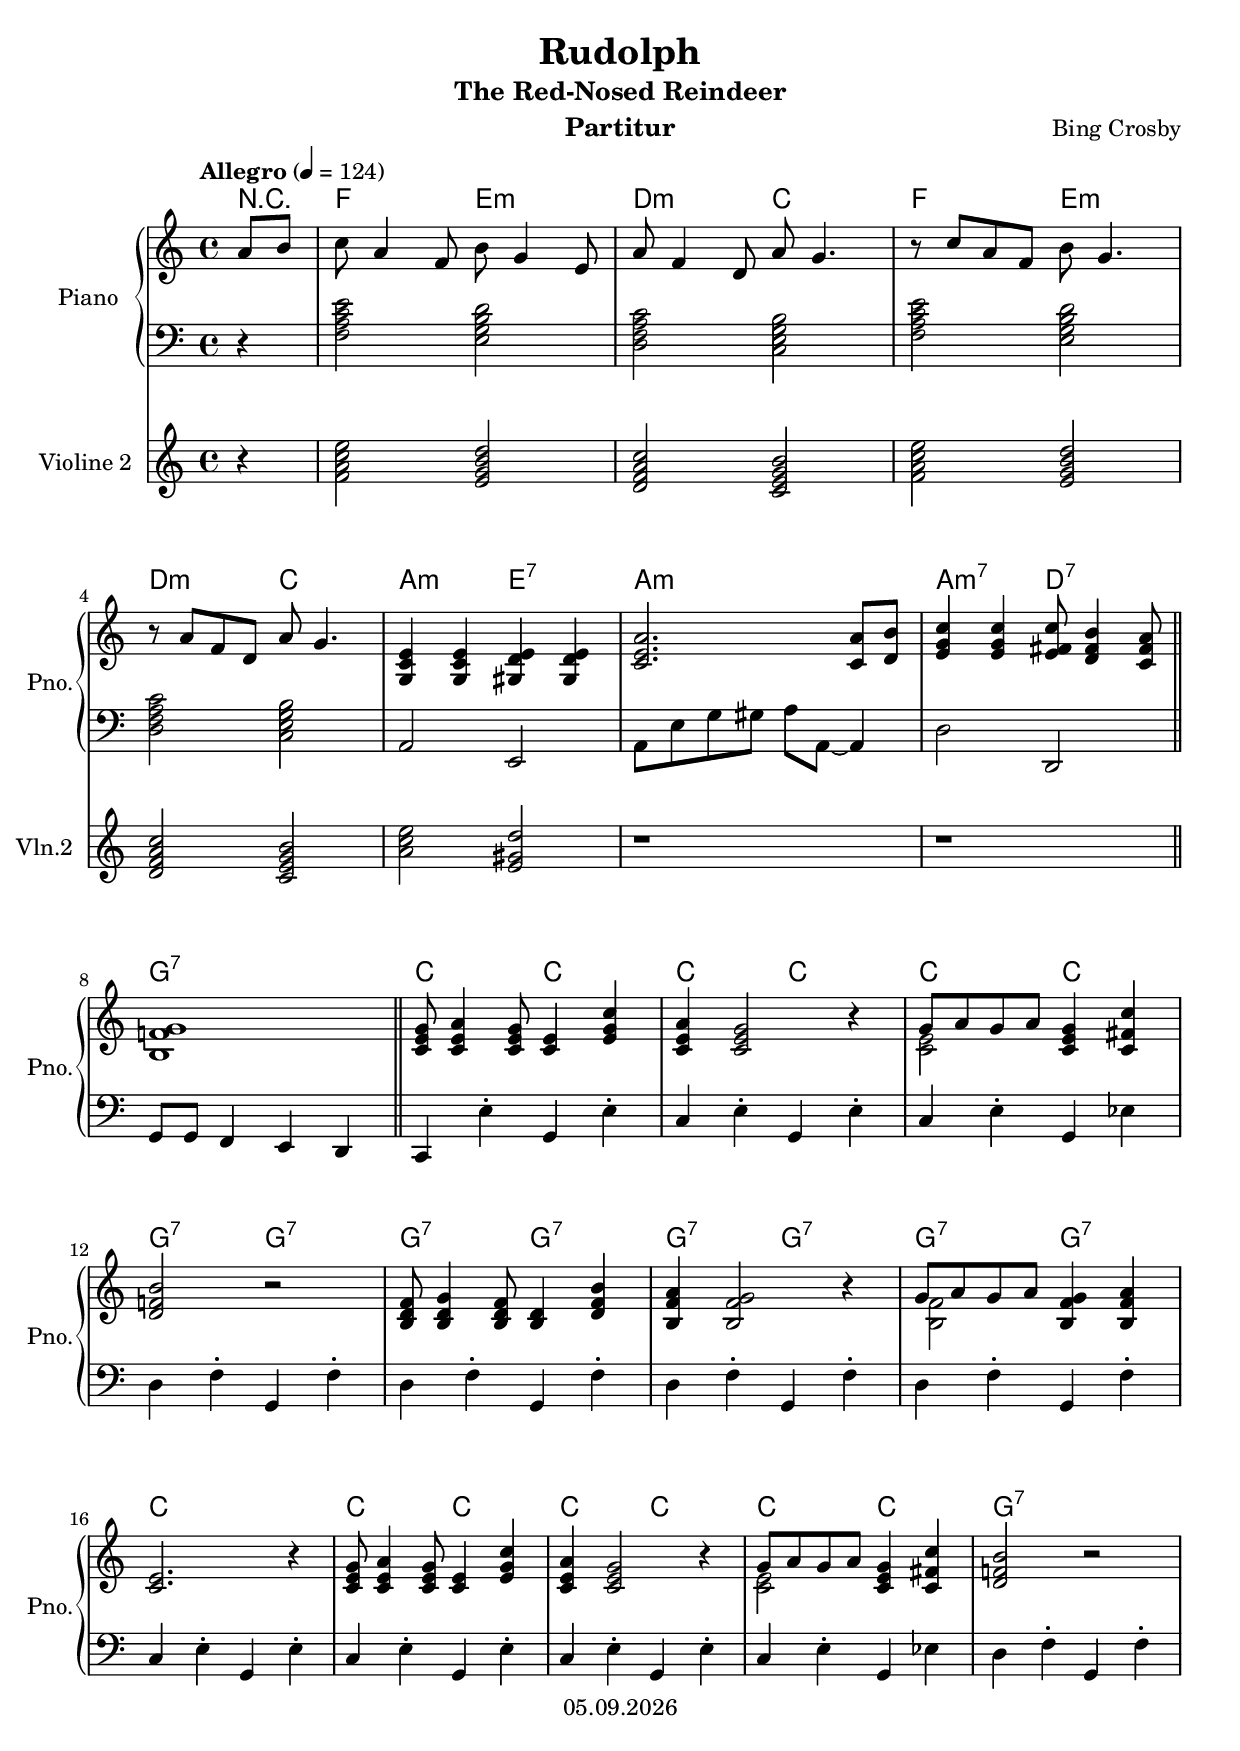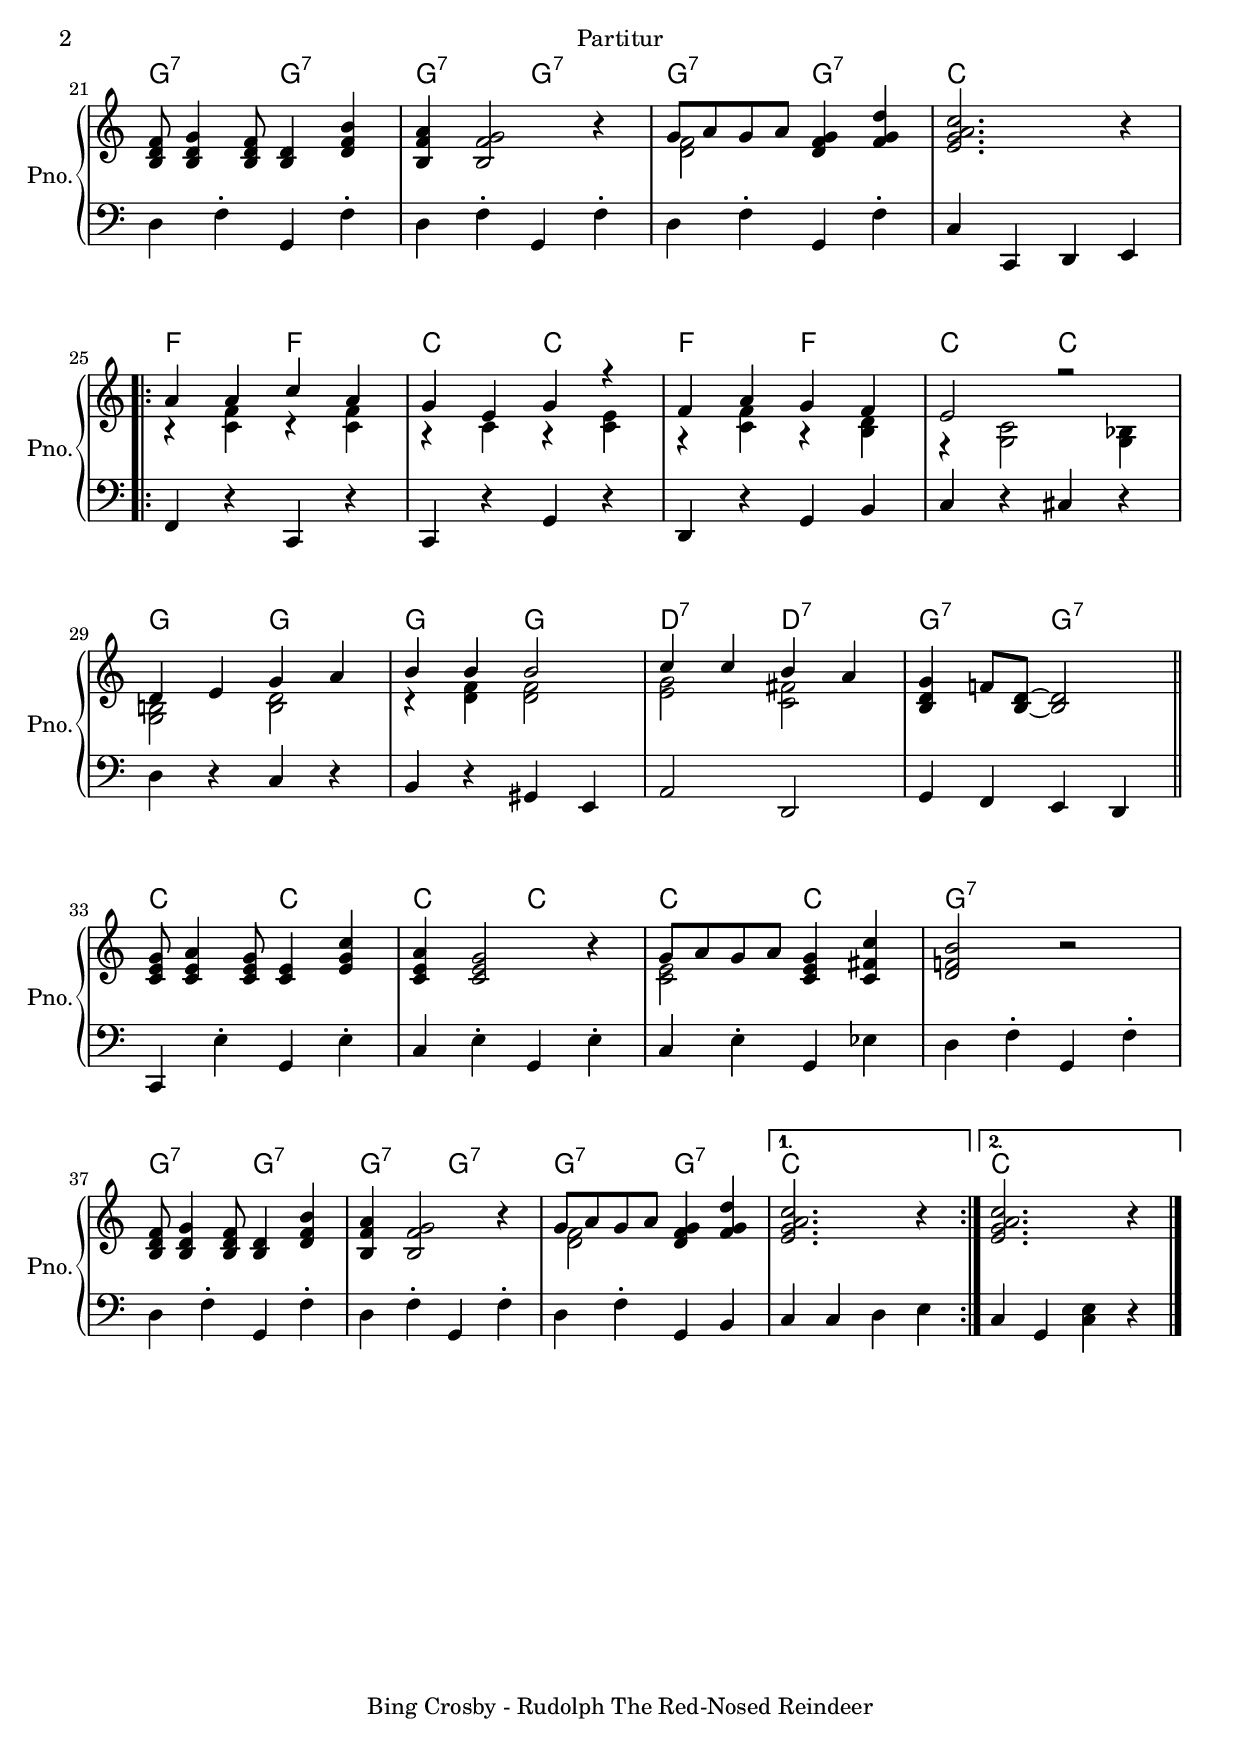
\version "2.18.2"

\version "2.18.2"

\header {
  title = "Rudolph"
  subtitle = "The Red-Nosed Reindeer"
  composer = "Bing Crosby"
  opus = ""
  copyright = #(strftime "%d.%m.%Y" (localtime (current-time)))
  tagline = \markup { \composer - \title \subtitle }
}

globalSettings= {
  \key c \major
  \time 4/4
  \tempo Allegro 4=124
  \partial 4
  \mergeDifferentlyHeadedOn 
  \mergeDifferentlyDottedOn
}

#(define (override-color-for-all-grobs color)
  (lambda (context)
   (let loop ((x all-grob-descriptions))
    (if (not (null? x))
     (let ((grob-name (caar x)))
      (ly:context-pushpop-property context grob-name 'color color)
      (loop (cdr x)))))))

\version "2.18.2"

\version "2.18.2"

\header {
  title = "Rudolph"
  subtitle = "The Red-Nosed Reindeer"
  composer = "Bing Crosby"
  opus = ""
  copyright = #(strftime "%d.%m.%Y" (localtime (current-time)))
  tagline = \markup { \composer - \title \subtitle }
}

globalSettings= {
  \key c \major
  \time 4/4
  \tempo Allegro 4=124
  \partial 4
  \mergeDifferentlyHeadedOn 
  \mergeDifferentlyDottedOn
}

#(define (override-color-for-all-grobs color)
  (lambda (context)
   (let loop ((x all-grob-descriptions))
    (if (not (null? x))
     (let ((grob-name (caar x)))
      (ly:context-pushpop-property context grob-name 'color color)
      (loop (cdr x)))))))


violinII = \relative c' { 
  \globalSettings
  \clef treble
  r4 |
  <f a c e>2 <e g b d>  |
  <d f a c> <c e g b> |
  <f a c e> <e g b d> | \break
  %4
  <d f a c> <c e g b> |
  <a' c e>2 <e gis d'> |
  r1 | r1 | \bar "||"
}

\version "2.18.2"

\version "2.18.2"

\header {
  title = "Rudolph"
  subtitle = "The Red-Nosed Reindeer"
  composer = "Bing Crosby"
  opus = ""
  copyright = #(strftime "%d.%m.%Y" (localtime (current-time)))
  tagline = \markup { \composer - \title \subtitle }
}

globalSettings= {
  \key c \major
  \time 4/4
  \tempo Allegro 4=124
  \partial 4
  \mergeDifferentlyHeadedOn 
  \mergeDifferentlyDottedOn
}

#(define (override-color-for-all-grobs color)
  (lambda (context)
   (let loop ((x all-grob-descriptions))
    (if (not (null? x))
     (let ((grob-name (caar x)))
      (ly:context-pushpop-property context grob-name 'color color)
      (loop (cdr x)))))))


pianoTreble = \relative c'' { %\voiceOne 
  \globalSettings
  \clef treble
  a8 b |
  c a4 f8 b g4 e8 |
  a8 f4 d8 a' g4. |
  r8 c a f b g4. | \break
  %4
  r8 a f d a' g4. |
  <g, c e>4 <g c e> <gis d' e> <gis d' e> |
  <c e a>2. <c a'>8 <d b'> |
  <e g c>4 <e g c> <e fis c'>8 <d fis b>4 <c fis a>8 | \break
  %8
  <b f'! g>1 | \bar "||"
  <c e g>8 <c e a>4 <c e g>8 <c e>4 <e g c> |
  <c e a>4 <c e g>2 r4 |
  << {g'8 a g a <c, e g>4 <c fis c'> } \\ { <c e>2 s2 } >> | \break
  %12
  <d f! b>2 r |
  <b d f>8 <b d g>4 <b d f>8 <b d>4 <d f b> |
  <b f' a>4 <b f' g>2 r4 |
  << {g'8 a g a <b, f' g>4 <b f' a> } \\ { <b f'>2 s2 } >> | \break
  %16
  <c e>2. r4 |
  <c e g>8 <c e a>4 <c e g>8 <c e>4 <e g c> |
  <c e a>4 <c e g>2 r4 |
  << {g'8 a g a <c, e g>4 <c fis c'> } \\ { <c e>2 s2 } >> |
  <d f! b>2 r | \break
  %21
  <b d f>8 <b d g>4 <b d f>8 <b d>4 <d f b> |
  <b f' a>4 <b f' g>2 r4 |
  << {g'8 a g a <d, f g>4 <f g d'> } \\ { <d f>2 s2 } >> | 
  <e g a c>2. r4 | \break
  %25
  \repeat volta 2 {
    << {a4 a c a} \\ {r4 <c, f> r <c f>} >> |
    << {g'4 e g r} \\ {r4 c,  r <c e>} >> |
    << {f4 a g f} \\ {r4 <c f> r <b d>} >> |
    << {e2 r} \\ {r4 <g, c>2 <g bes>4} >> | \break
    %29
    << { d'4 e g a } \\ { <g, b!>2 <b d> } >> |
    << {b'4 b b2} \\ {r4 <d, f> <d f>2 } >> |
    << {c'4 c b a} \\ {<e g>2 <c fis>} >> |
    <b d g>4 f'!8 <b, d>~ <b d>2 | \bar "||" \break
    %33
    <c e g>8 <c e a>4 <c e g>8 <c e>4 <e g c> |
    <c e a>4 <c e g>2 r4 |
    << {g'8 a g a <c, e g>4 <c fis c'> } \\ { <c e>2 s2 } >> |
    <d f! b>2 r | \break
    %37
    <b d f>8 <b d g>4 <b d f>8 <b d>4 <d f b> |
    <b f' a>4 <b f' g>2 r4 |
    << {g'8 a g a <d, f g>4 <f g d'> } \\ { <d f>2 s2 } >> |   
  }
  \alternative {
    { <e g a c>2. r4 | }
    { <e g a c>2. r4 | }
  }
  \bar "|." 
}

pianoBass = \relative c { %\voiceOne 
  \globalSettings
  \clef bass
  r4 |
  <f a c e>2 <e g b d>  |
  <d f a c> <c e g b> |
  <f a c e> <e g b d> | \break
  %4
  <d f a c> <c e g b> |
  a e |
  a8 e' g gis a a,~ a4  |
  d2 d, | \break
  %8
  g8 g f4 e d | \bar "||"
  c4 e'-. g, e'-. |
  c4 e-. g, e'-. |
  c4 e-. g, es' | \break
  %12
  d f-. g, f'-. |
  d f-. g, f'-. |
  d f-. g, f'-. |
  d f-. g, f'-. | \break
  %16
  c e-. g, e'-.|
  c e-. g, e'-.|
  c e-. g, e'-.|
  c e-. g, es' |
  d f-. g, f'-. | \break
  %21
  d f-. g, f'-. |
  d f-. g, f'-. |
  d f-. g, f'-. |
  c c, d e | \break
  %25
  \repeat volta 2 {
    f r c r |
    c r g' r |
    d r g b |
    c r cis r | \break
    %29
    d r c r |
    b r gis e |
    a2 d, |
    g4 f e d | \bar "||" \break
    %33
    c e'-. g, e'-. |
    c e-. g, e'-. |
    c e-. g, es' |
    d f-. g, f'-. | \break
    %37
    d f-. g, f'-. |
    d f-. g, f'-. |
    d f-. g, b |
  }
  \alternative {
    { c c d e  }
    { c g <c e> r }
  }
  \bar "|." 
}

\version "2.18.2"

\version "2.18.2"

\header {
  title = "Rudolph"
  subtitle = "The Red-Nosed Reindeer"
  composer = "Bing Crosby"
  opus = ""
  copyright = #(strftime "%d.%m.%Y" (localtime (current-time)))
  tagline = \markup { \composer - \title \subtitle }
}

globalSettings= {
  \key c \major
  \time 4/4
  \tempo Allegro 4=124
  \partial 4
  \mergeDifferentlyHeadedOn 
  \mergeDifferentlyDottedOn
}

#(define (override-color-for-all-grobs color)
  (lambda (context)
   (let loop ((x all-grob-descriptions))
    (if (not (null? x))
     (let ((grob-name (caar x)))
      (ly:context-pushpop-property context grob-name 'color color)
      (loop (cdr x)))))))


%guitarVoice = \relative c' {  }

guitarChords = \chordmode { 
  r4 | f2 e:m | d:m c | f e:m | d:m c | a:m e:7 | a:m s | 
  a:m7 d:7 | g:7 s | c c | c c | c c | g:7 g:7 | g:7 g:7 |
  g:7 g:7 | g:7 g:7 | c s | c c | c c | c c | g:7 s |
  g:7 g:7 | g:7 g:7 | g:7 g:7 | c s | f f | c c | f f | c c |
  g g | g g | d:7 d:7 | g:7 g:7 | c c | c c | c c | g:7 s |
  g:7 g:7 | g:7 g:7 | g:7 g:7 | c1 | c
}


\header {
  instrument = "Partitur"
}

\score {
  <<            
    \new ChordNames { \germanChords \guitarChords }
    \new PianoStaff \with { instrumentName = "Piano" shortInstrumentName = "Pno." } { << \new Staff { \pianoTreble } \new Staff { \pianoBass } >> }
    \new Staff \with { instrumentName = "Violine 2" shortInstrumentName = "Vln.2" } { \violinII }
  >>
  \layout { 
    indent = 1.5\cm
    short-indent = 0.5\cm
  }
}
